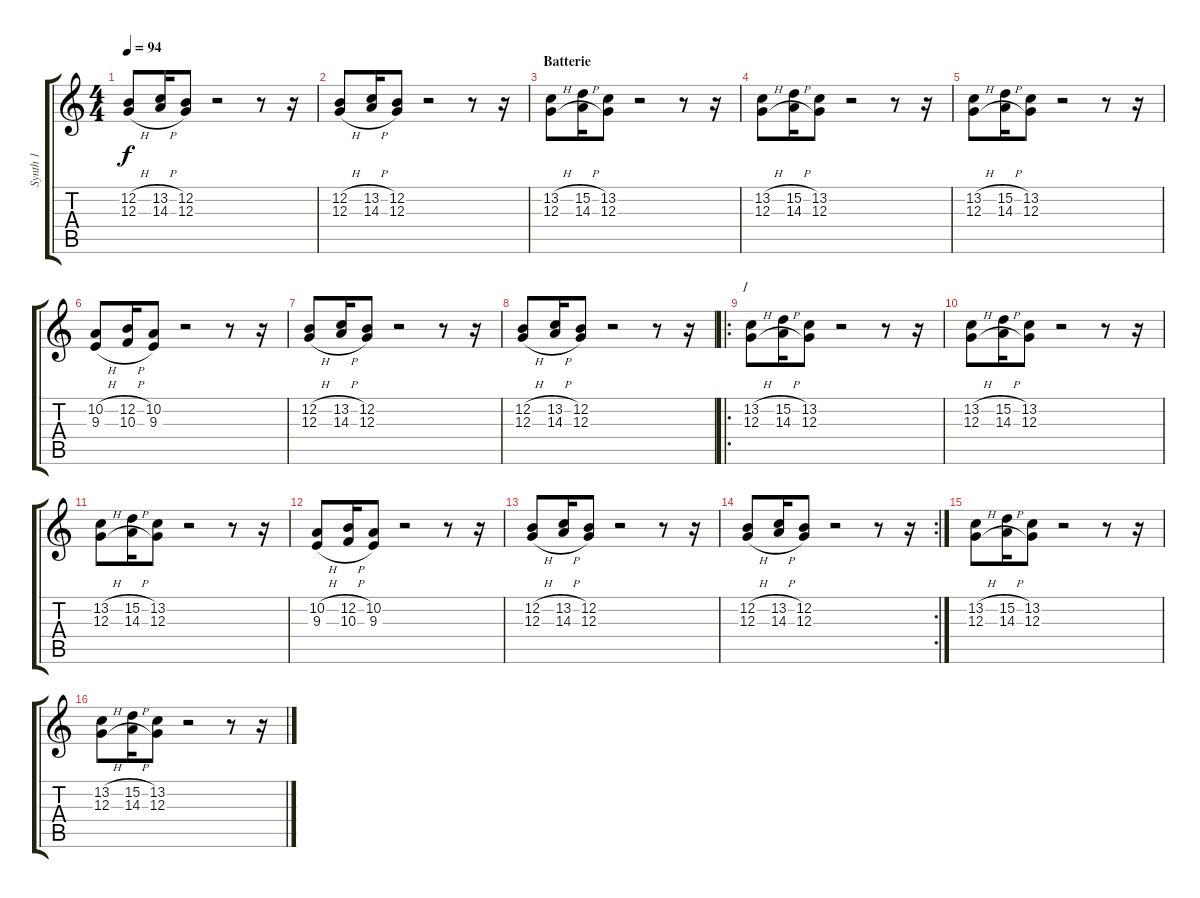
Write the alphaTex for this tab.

\track ("Synth 1" "Synth 1") {instrument lead3calliope}
\staff {score tabs}
\tuning (E4 B3 G3 D3 A2 E2) {hide}
\ts (4 4)
\tempo 94
\clef g2
\ks c
(12.2{h} 12.3{h}).8{dy f} (13.2{h} 14.3{h}).16 (12.2 12.3).8 r.2 r.8 r.16 |
(12.2{h} 12.3{h}).8 (13.2{h} 14.3{h}).16 (12.2 12.3).8 r.2 r.8 r.16 |
\section ("" "Batterie")
(13.2{h} 12.3{h}).8 (15.2{h} 14.3{h}).16 (13.2 12.3).8 r.2 r.8 r.16 |
(13.2{h} 12.3{h}).8 (15.2{h} 14.3{h}).16 (13.2 12.3).8 r.2 r.8 r.16 |
(13.2{h} 12.3{h}).8 (15.2{h} 14.3{h}).16 (13.2 12.3).8 r.2 r.8 r.16 |
(10.2{h} 9.3{h}).8 (12.2{h} 10.3{h}).16 (10.2 9.3).8 r.2 r.8 r.16 |
(12.2{h} 12.3{h}).8 (13.2{h} 14.3{h}).16 (12.2 12.3).8 r.2 r.8 r.16 |
(12.2{h} 12.3{h}).8 (13.2{h} 14.3{h}).16 (12.2 12.3).8 r.2 r.8 r.16 |
\ro
\section ("" "/")
(13.2{h} 12.3{h}).8 (15.2{h} 14.3{h}).16 (13.2 12.3).8 r.2 r.8 r.16 |
(13.2{h} 12.3{h}).8 (15.2{h} 14.3{h}).16 (13.2 12.3).8 r.2 r.8 r.16 |
(13.2{h} 12.3{h}).8 (15.2{h} 14.3{h}).16 (13.2 12.3).8 r.2 r.8 r.16 |
(10.2{h} 9.3{h}).8 (12.2{h} 10.3{h}).16 (10.2 9.3).8 r.2 r.8 r.16 |
(12.2{h} 12.3{h}).8 (13.2{h} 14.3{h}).16 (12.2 12.3).8 r.2 r.8 r.16 |
\rc 2
(12.2{h} 12.3{h}).8 (13.2{h} 14.3{h}).16 (12.2 12.3).8 r.2 r.8 r.16 |
(13.2{h} 12.3{h}).8 (15.2{h} 14.3{h}).16 (13.2 12.3).8 r.2 r.8 r.16 |
(13.2{h} 12.3{h}).8 (15.2{h} 14.3{h}).16 (13.2 12.3).8 r.2 r.8 r.16
